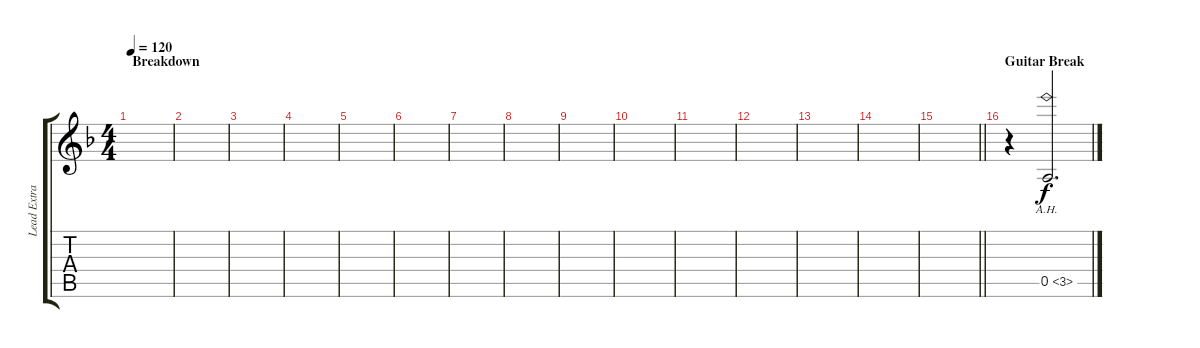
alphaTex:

\track ("Lead Extra" "Lead Extra") {instrument distortionguitar}
\staff {score tabs}
\tuning (E4 B3 G3 D3 A2 D2) {hide}
\ts (4 4)
\section ("" "Breakdown")
\tempo 120
\clef g2
\ks f
|
|
|
|
|
|
|
|
|
|
|
|
|
|
\barLineRight lightlight
|
\section ("" "Guitar Break")
r.4 0.5{ah 3}.2{d}
